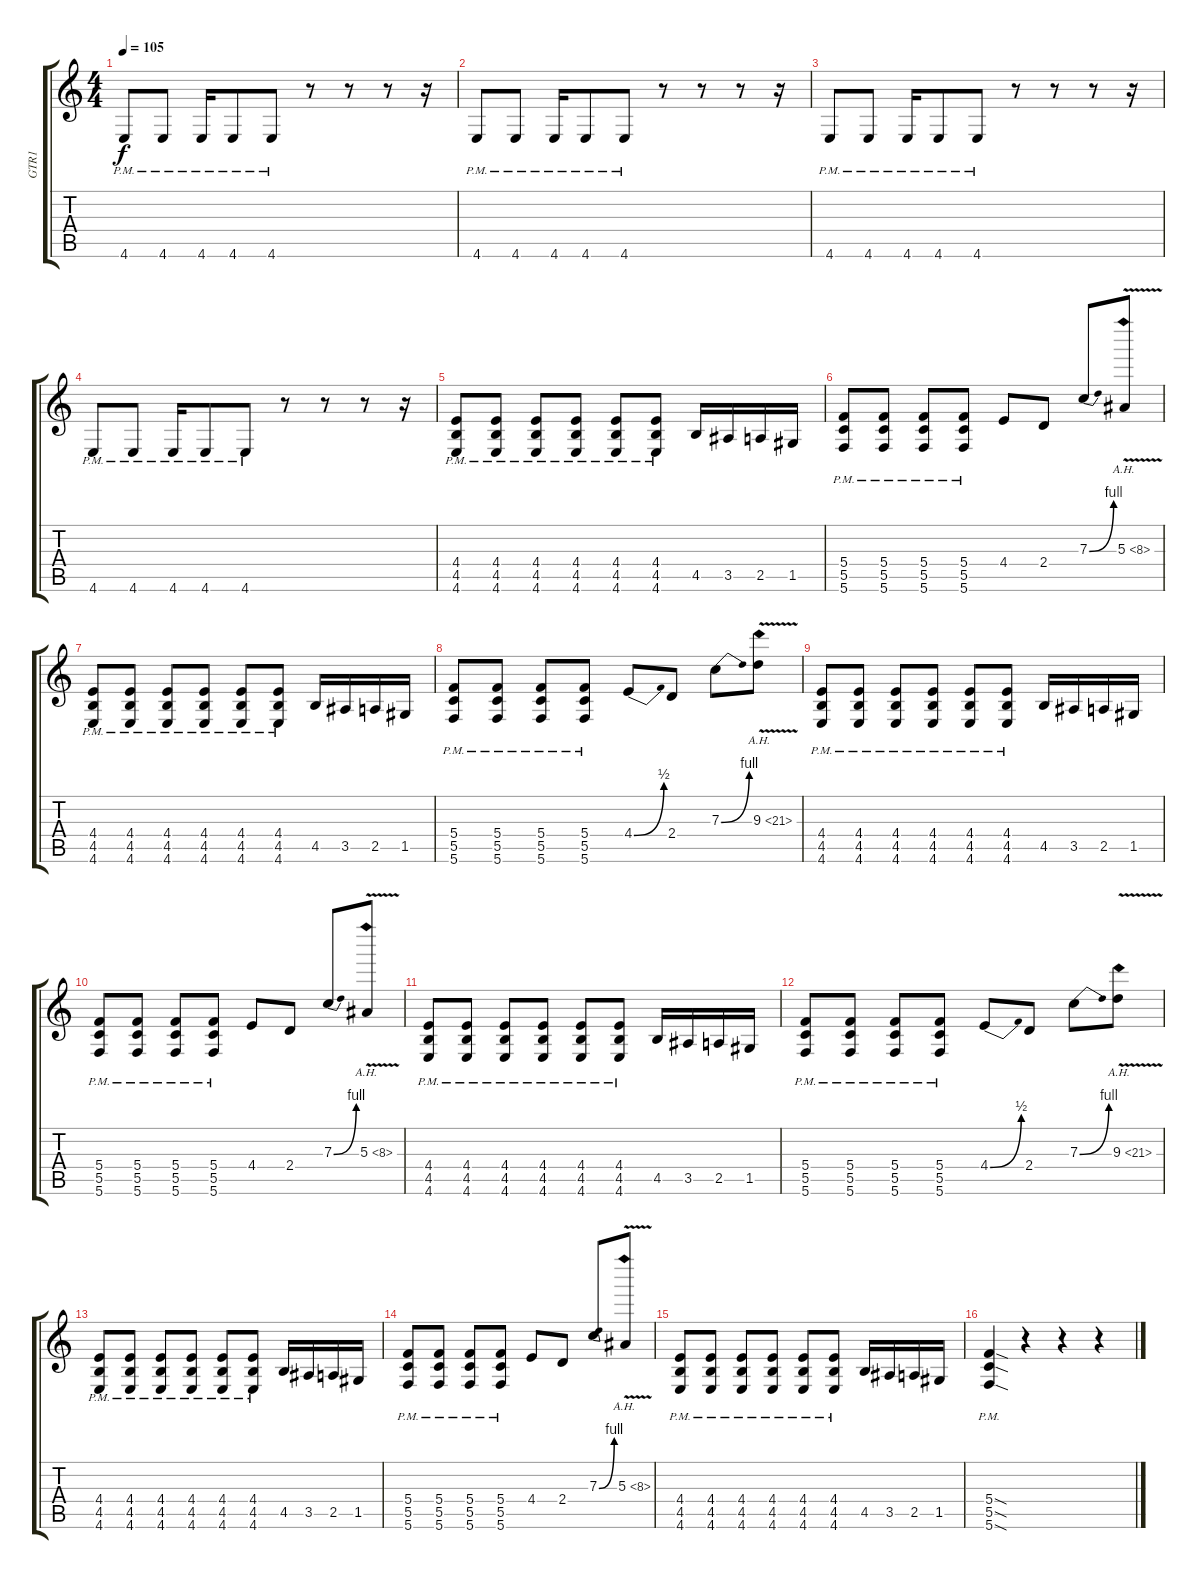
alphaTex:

\track ("GTR1" "GTR1") {instrument overdrivenguitar}
\staff {score tabs}
\tuning (D4 A3 F3 C3 G2 C2) {hide}
\ts (4 4)
\tempo 105
\clef g2
\ks c
4.6{pm}.8{dy f} 4.6{pm}.8 4.6{pm}.16 4.6{pm}.8 4.6{pm}.8 r.8 r.8 r.8 r.16 |
4.6{pm}.8 4.6{pm}.8 4.6{pm}.16 4.6{pm}.8 4.6{pm}.8 r.8 r.8 r.8 r.16 |
4.6{pm}.8 4.6{pm}.8 4.6{pm}.16 4.6{pm}.8 4.6{pm}.8 r.8 r.8 r.8 r.16 |
4.6{pm}.8 4.6{pm}.8 4.6{pm}.16 4.6{pm}.8 4.6{pm}.8 r.8 r.8 r.8 r.16 |
(4.4{pm} 4.5{pm} 4.6{pm}).8{volume 10} (4.4{pm} 4.5{pm} 4.6{pm}).8 (4.4{pm} 4.5{pm} 4.6{pm}).8 (4.4{pm} 4.5{pm} 4.6{pm}).8 (4.4{pm} 4.5{pm} 4.6{pm}).8 (4.4{pm} 4.5{pm} 4.6{pm}).8 4.5.16 3.5.16 2.5.16 1.5.16 |
(5.4{pm} 5.5{pm} 5.6{pm}).8 (5.4{pm} 5.5{pm} 5.6{pm}).8 (5.4{pm} 5.5{pm} 5.6{pm}).8 (5.4{pm} 5.5{pm} 5.6{pm}).8 4.4.8 2.4.8 7.3{be (bend 0 0 60 4)}.8 5.3{ah 3 v}.8 |
(4.4{pm} 4.5{pm} 4.6{pm}).8 (4.4{pm} 4.5{pm} 4.6{pm}).8 (4.4{pm} 4.5{pm} 4.6{pm}).8 (4.4{pm} 4.5{pm} 4.6{pm}).8 (4.4{pm} 4.5{pm} 4.6{pm}).8 (4.4{pm} 4.5{pm} 4.6{pm}).8 4.5.16 3.5.16 2.5.16 1.5.16 |
(5.4{pm} 5.5{pm} 5.6{pm}).8 (5.4{pm} 5.5{pm} 5.6{pm}).8 (5.4{pm} 5.5{pm} 5.6{pm}).8 (5.4{pm} 5.5{pm} 5.6{pm}).8 4.4{be (bend 0 0 60 2)}.8 2.4.8 7.3{be (bend 0 0 60 4)}.8 9.3{ah 12 v}.8 |
(4.4{pm} 4.5{pm} 4.6{pm}).8{volume 10} (4.4{pm} 4.5{pm} 4.6{pm}).8 (4.4{pm} 4.5{pm} 4.6{pm}).8 (4.4{pm} 4.5{pm} 4.6{pm}).8 (4.4{pm} 4.5{pm} 4.6{pm}).8 (4.4{pm} 4.5{pm} 4.6{pm}).8 4.5.16 3.5.16 2.5.16 1.5.16 |
(5.4{pm} 5.5{pm} 5.6{pm}).8 (5.4{pm} 5.5{pm} 5.6{pm}).8 (5.4{pm} 5.5{pm} 5.6{pm}).8 (5.4{pm} 5.5{pm} 5.6{pm}).8 4.4.8 2.4.8 7.3{be (bend 0 0 60 4)}.8 5.3{ah 3 v}.8 |
(4.4{pm} 4.5{pm} 4.6{pm}).8 (4.4{pm} 4.5{pm} 4.6{pm}).8 (4.4{pm} 4.5{pm} 4.6{pm}).8 (4.4{pm} 4.5{pm} 4.6{pm}).8 (4.4{pm} 4.5{pm} 4.6{pm}).8 (4.4{pm} 4.5{pm} 4.6{pm}).8 4.5.16 3.5.16 2.5.16 1.5.16 |
(5.4{pm} 5.5{pm} 5.6{pm}).8 (5.4{pm} 5.5{pm} 5.6{pm}).8 (5.4{pm} 5.5{pm} 5.6{pm}).8 (5.4{pm} 5.5{pm} 5.6{pm}).8 4.4{be (bend 0 0 60 2)}.8 2.4.8 7.3{be (bend 0 0 60 4)}.8 9.3{ah 12 v}.8 |
(4.4{pm} 4.5{pm} 4.6{pm}).8{volume 15} (4.4{pm} 4.5{pm} 4.6{pm}).8 (4.4{pm} 4.5{pm} 4.6{pm}).8 (4.4{pm} 4.5{pm} 4.6{pm}).8 (4.4{pm} 4.5{pm} 4.6{pm}).8 (4.4{pm} 4.5{pm} 4.6{pm}).8 4.5.16 3.5.16 2.5.16 1.5.16 |
(5.4{pm} 5.5{pm} 5.6{pm}).8 (5.4{pm} 5.5{pm} 5.6{pm}).8 (5.4{pm} 5.5{pm} 5.6{pm}).8 (5.4{pm} 5.5{pm} 5.6{pm}).8 4.4.8 2.4.8 7.3{be (bend 0 0 60 4)}.8 5.3{ah 3 v}.8 |
(4.4{pm} 4.5{pm} 4.6{pm}).8 (4.4{pm} 4.5{pm} 4.6{pm}).8 (4.4{pm} 4.5{pm} 4.6{pm}).8 (4.4{pm} 4.5{pm} 4.6{pm}).8 (4.4{pm} 4.5{pm} 4.6{pm}).8 (4.4{pm} 4.5{pm} 4.6{pm}).8 4.5.16 3.5.16 2.5.16 1.5.16 |
(5.4{sod pm} 5.5{sod pm} 5.6{sod pm}).4 r.4 r.4 r.4
